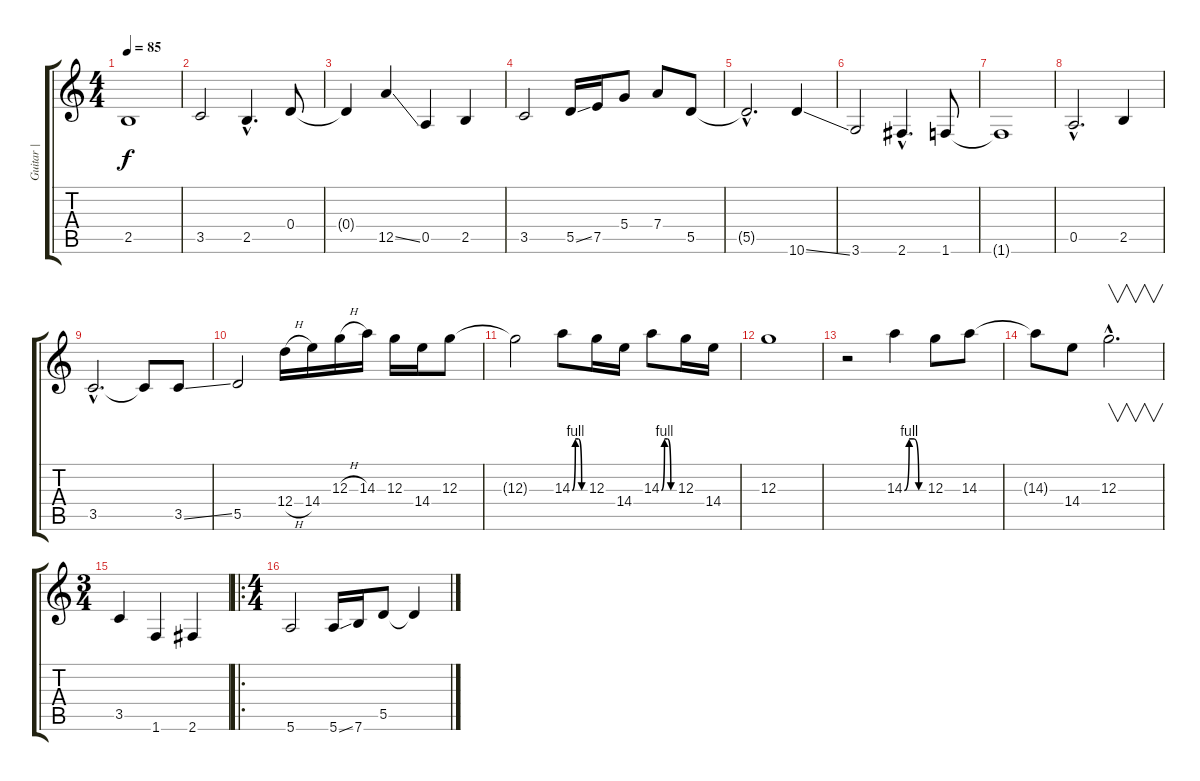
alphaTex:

\track ("Guitar |" "Guitar |") {instrument overdrivenguitar}
\staff {score tabs}
\tuning (E4 B3 G3 D3 A2 E2) {hide}
\ts (4 4)
\tempo 85
\clef g2
\ks c
2.5.1{dy f} |
3.5.2 2.5{hac}.4{d} 0.4.8 |
0.4{t}.4 12.5{ss}.4 0.5.4 2.5.4 |
3.5.2 5.5{ss}.16 7.5.16 5.4.8 7.4.8 5.5.8 |
5.5{hac t}.2{d} 10.6{ss}.4 |
3.6.2 2.6{hac}.4{d} 1.6.8 |
1.6{t}.1 |
0.5{hac}.2{d} 2.5.4 |
3.5{hac}.2{d} 3.5{t}.8 3.5{ss}.8 |
5.5.2 12.4{h}.16 14.4.16 12.3{h}.16 14.3.16 12.3.16 14.4.16 12.3.8 |
12.3{t}.2 14.3{be (custom 0 0 15 4 30 4 45 0 60 0)}.8 12.3.16 14.4.16 14.3{be (custom 0 0 15 4 30 4 45 0 60 0)}.8 12.3.16 14.4.16 |
12.3.1 |
r.2 14.3{be (custom 0 0 15 4 30 4 45 0 60 0)}.4 12.3.8 14.3.8 |
14.3{t}.8 14.4.8 12.3{hac}.2{v d} |
\ts (3 4)
3.5.4 1.6.4 2.6.4 |
\ro
\ts (4 4)
5.6.2 5.6{ss}.16 7.6.16 5.5.8 5.5{t}.4
